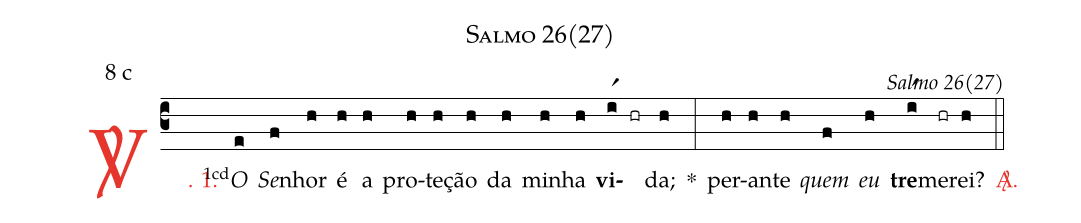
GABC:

name: Salmo 26(27);
mode: 8;
mode-differentia: c;
commentary: Salmo 26(27);
%%
(c3)

<c><sp>V/</sp>. 1.</c>() <v>\VSup{1cd}</v><i>O</i>(e) <i>Se</i>(f)nhor(h) é(h) a(h) pro(h)te(h)ção(h) da(h) mi(h)nha(h) <b>vi</b>(ir1)(hr)da;(h) *(:) per(h)an(h)te(h) <i>quem</i>(f) <i>eu</i>(h) <b>tre</b>(ir1)me(hr)rei?(h)

<c><sp>A/</sp>.</c>(::)
